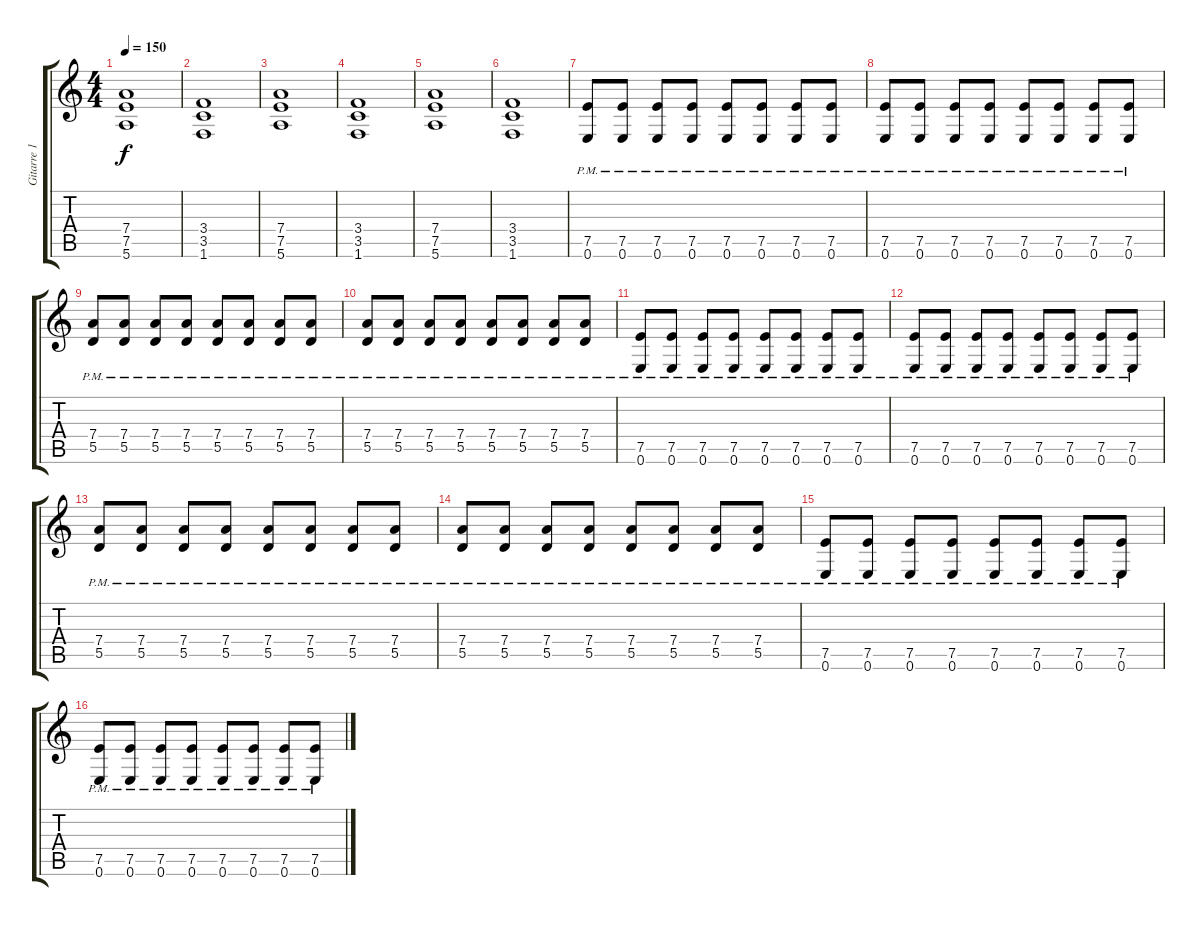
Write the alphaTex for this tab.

\track ("Gitarre 1" "Gitarre 1") {instrument distortionguitar}
\staff {score tabs}
\tuning (E4 B3 G3 D3 A2 E2) {hide}
\ts (4 4)
\tempo 150
\clef g2
\ks c
(7.4 7.5 5.6).1{dy f} |
(3.4 3.5 1.6).1 |
(7.4 7.5 5.6).1 |
(3.4 3.5 1.6).1 |
(7.4 7.5 5.6).1 |
(3.4 3.5 1.6).1 |
(7.5{pm} 0.6{pm}).8 (7.5{pm} 0.6{pm}).8 (7.5{pm} 0.6{pm}).8 (7.5{pm} 0.6{pm}).8 (7.5{pm} 0.6{pm}).8 (7.5{pm} 0.6{pm}).8 (7.5{pm} 0.6{pm}).8 (7.5{pm} 0.6{pm}).8 |
(7.5{pm} 0.6{pm}).8 (7.5{pm} 0.6{pm}).8 (7.5{pm} 0.6{pm}).8 (7.5{pm} 0.6{pm}).8 (7.5{pm} 0.6{pm}).8 (7.5{pm} 0.6{pm}).8 (7.5{pm} 0.6{pm}).8 (7.5{pm} 0.6{pm}).8 |
(7.4{pm} 5.5{pm}).8 (7.4{pm} 5.5{pm}).8 (7.4{pm} 5.5{pm}).8 (7.4{pm} 5.5{pm}).8 (7.4{pm} 5.5{pm}).8 (7.4{pm} 5.5{pm}).8 (7.4{pm} 5.5{pm}).8 (7.4{pm} 5.5{pm}).8 |
(7.4{pm} 5.5{pm}).8 (7.4{pm} 5.5{pm}).8 (7.4{pm} 5.5{pm}).8 (7.4{pm} 5.5{pm}).8 (7.4{pm} 5.5{pm}).8 (7.4{pm} 5.5{pm}).8 (7.4{pm} 5.5{pm}).8 (7.4{pm} 5.5{pm}).8 |
(7.5{pm} 0.6{pm}).8 (7.5{pm} 0.6{pm}).8 (7.5{pm} 0.6{pm}).8 (7.5{pm} 0.6{pm}).8 (7.5{pm} 0.6{pm}).8 (7.5{pm} 0.6{pm}).8 (7.5{pm} 0.6{pm}).8 (7.5{pm} 0.6{pm}).8 |
(7.5{pm} 0.6{pm}).8 (7.5{pm} 0.6{pm}).8 (7.5{pm} 0.6{pm}).8 (7.5{pm} 0.6{pm}).8 (7.5{pm} 0.6{pm}).8 (7.5{pm} 0.6{pm}).8 (7.5{pm} 0.6{pm}).8 (7.5{pm} 0.6{pm}).8 |
(7.4{pm} 5.5{pm}).8 (7.4{pm} 5.5{pm}).8 (7.4{pm} 5.5{pm}).8 (7.4{pm} 5.5{pm}).8 (7.4{pm} 5.5{pm}).8 (7.4{pm} 5.5{pm}).8 (7.4{pm} 5.5{pm}).8 (7.4{pm} 5.5{pm}).8 |
(7.4{pm} 5.5{pm}).8 (7.4{pm} 5.5{pm}).8 (7.4{pm} 5.5{pm}).8 (7.4{pm} 5.5{pm}).8 (7.4{pm} 5.5{pm}).8 (7.4{pm} 5.5{pm}).8 (7.4{pm} 5.5{pm}).8 (7.4{pm} 5.5{pm}).8 |
(7.5{pm} 0.6{pm}).8 (7.5{pm} 0.6{pm}).8 (7.5{pm} 0.6{pm}).8 (7.5{pm} 0.6{pm}).8 (7.5{pm} 0.6{pm}).8 (7.5{pm} 0.6{pm}).8 (7.5{pm} 0.6{pm}).8 (7.5{pm} 0.6{pm}).8 |
(7.5{pm} 0.6{pm}).8 (7.5{pm} 0.6{pm}).8 (7.5{pm} 0.6{pm}).8 (7.5{pm} 0.6{pm}).8 (7.5{pm} 0.6{pm}).8 (7.5{pm} 0.6{pm}).8 (7.5{pm} 0.6{pm}).8 (7.5{pm} 0.6{pm}).8
